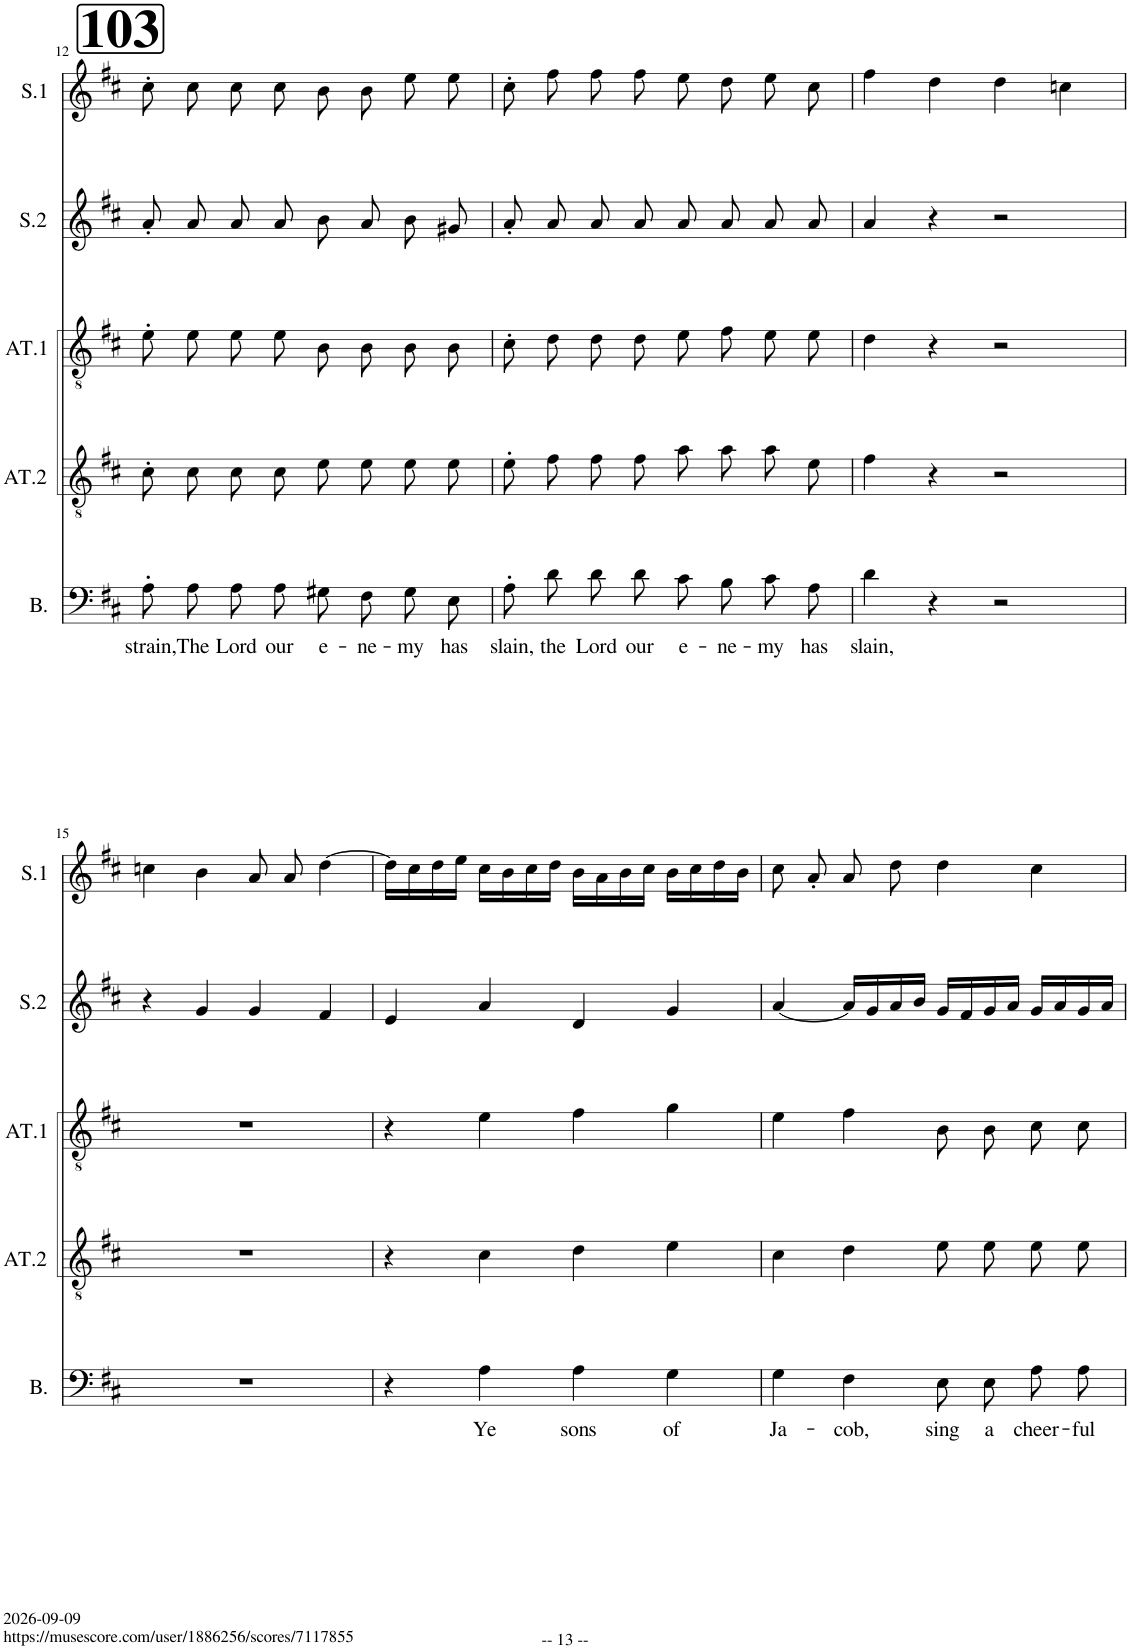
**kern	**text	**kern	**kern	**kern	**kern
*part5	*part5	*part4	*part3	*part2	*part1
*staff5	*staff5	*staff4	*staff3	*staff2	*staff1
*I"Bass	*	*I"Alto/Tenore 2	*I"Alto/Tenore 1	*I"Soprano 2	*I"Soprano 1
*I'B.	*	*I'AT.2	*I'AT.1	*I'S.2	*I'S.1
!!LO:PB:g=z
*clefF4	*	*clefGv2	*clefGv2	*clefG2	*clefG2
*	*	*	*Trd1c2	*	*
*k[f#c#]	*	*k[f#c#]	*k[f#c#]	*k[f#c#]	*k[f#c#]
*M4/4	*	*M4/4	*M4/4	*M4/4	*M4/4
*met(c)	*	*met(c)	*met(c)	*met(c)	*met(c)
!!LO:REH:place=s1:a:B:cj:fs=30:t=103
=12	=12	=12	=12	=12	=12
!	!LO:LY:b	!	!	!	!
8A'\L	strain,	8c#'\L	8e'\L	8a'/	8cc#'\
!	!LO:LY:b	!	!	!	!
8A\J	The	8c#\J	8e\J	8a/	8cc#\
!	!LO:LY:b	!	!	!	!
8A\L	Lord	8c#\L	8e\L	8a/	8cc#\
!	!LO:LY:b	!	!	!	!
8A\J	our	8c#\J	8e\J	8a/	8cc#\
!	!LO:LY:b	!	!	!	!
8G#X\L	e-	8e\L	8B\L	8b\	8b\
!	!LO:LY:b	!	!	!	!
8F#\J	-ne-	8e\J	8B\J	8a/	8b\
!	!LO:LY:b	!	!	!	!
8G#\L	-my	8e\L	8B\L	8b\	8ee\
!	!LO:LY:b	!	!	!	!
8E\J	has	8e\J	8B\J	8g#X/	8ee\
=13	=13	=13	=13	=13	=13
!	!LO:LY:b	!	!	!	!
8A'\L	slain,	8e'\L	8c#'\L	8a'/	8cc#'\
!	!LO:LY:b	!	!	!	!
8d\J	the	8f#\J	8d\J	8a/	8ff#\
!	!LO:LY:b	!	!	!	!
8d\L	Lord	8f#\L	8d\L	8a/	8ff#\
!	!LO:LY:b	!	!	!	!
8d\J	our	8f#\J	8d\J	8a/	8ff#\
!	!LO:LY:b	!	!	!	!
8c#\L	e-	8a\L	8e\L	8a/	8ee\
!	!LO:LY:b	!	!	!	!
8B\J	-ne-	8a\J	8f#\J	8a/	8dd\
!	!LO:LY:b	!	!	!	!
8c#\L	-my	8a\L	8e\L	8a/	8ee\
!	!LO:LY:b	!	!	!	!
8A\J	has	8e\J	8e\J	8a/	8cc#\
=14	=14	=14	=14	=14	=14
!	!LO:LY:b	!	!	!	!
4d\	slain,	4f#\	4d\	4a/	4ff#\
4r	.	4r	4r	4r	4dd\
2r	.	2r	2r	2r	4dd\
.	.	.	.	.	4ccn\
!!LO:LB:g=z
=15	=15	=15	=15	=15	=15
1r	.	1r	1r	4r	4ccn\
.	.	.	.	4g/	4b\
.	.	.	.	4g/	8a/
.	.	.	.	.	8a/
.	.	.	.	4f#/	[4dd\
=16	=16	=16	=16	=16	=16
4r	.	4r	4r	4e/	16dd\LL]
.	.	.	.	.	16cc#\
.	.	.	.	.	16dd\
.	.	.	.	.	16ee\JJ
!	!LO:LY:b	!	!	!	!
4A\	Ye	4c#\	4e\	4a/	16cc#\LL
.	.	.	.	.	16b\
.	.	.	.	.	16cc#\
.	.	.	.	.	16dd\JJ
!	!LO:LY:b	!	!	!	!
4A\	sons	4d\	4f#\	4d/	16b\LL
.	.	.	.	.	16a\
.	.	.	.	.	16b\
.	.	.	.	.	16cc#\JJ
!	!LO:LY:b	!	!	!	!
4G\	of	4e\	4g\	4g/	16b\LL
.	.	.	.	.	16cc#\
.	.	.	.	.	16dd\
.	.	.	.	.	16b\JJ
=17	=17	=17	=17	=17	=17
!	!LO:LY:b	!	!	!	!
4G\	Ja-	4c#\	4e\	[4a/	8cc#\
.	.	.	.	.	8a'/
!	!LO:LY:b	!	!	!	!
4F#\	-cob,	4d\	4f#\	16a/LL]	8a/
.	.	.	.	16g/	.
.	.	.	.	16a/	8dd\
.	.	.	.	16b/JJ	.
!	!LO:LY:b	!	!	!	!
8E\L	sing	8e\L	8B\L	16g/LL	4dd\
.	.	.	.	16f#/	.
!	!LO:LY:b	!	!	!	!
8E\J	a	8e\J	8B\J	16g/	.
.	.	.	.	16a/JJ	.
!	!LO:LY:b	!	!	!	!
8A\L	cheer-	8e\L	8c#\L	16g/LL	4cc#\
.	.	.	.	16a/	.
!	!LO:LY:b	!	!	!	!
8A\J	-ful	8e\J	8c#\J	16g/	.
.	.	.	.	16a/JJ	.
=	=	=	=	=	=
*-	*-	*-	*-	*-	*-
